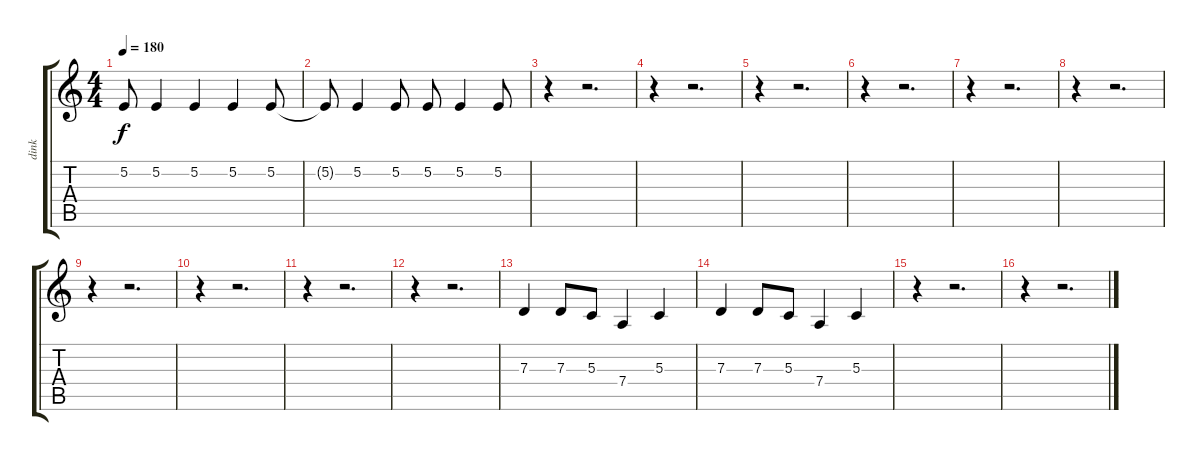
\track ("dink" "dink") {instrument electricgrandpiano}
\staff {score tabs}
\tuning (E4 B3 G3 D3 A2 E2) {hide}
\ts (4 4)
\tempo 180
\clef g2
\ks c
5.2{t}.8{dy f} 5.2.4 5.2.4 5.2.4 5.2.8 |
5.2{t}.8 5.2.4 5.2.8 5.2.8 5.2.4 5.2.8 |
r.4 r.2{d} |
r.4 r.2{d} |
r.4 r.2{d} |
r.4 r.2{d} |
r.4 r.2{d} |
r.4 r.2{d} |
r.4 r.2{d} |
r.4 r.2{d} |
r.4 r.2{d} |
r.4 r.2{d} |
7.3.4 7.3.8 5.3.8 7.4.4 5.3.4 |
7.3.4 7.3.8 5.3.8 7.4.4 5.3.4 |
r.4 r.2{d} |
r.4 r.2{d}
